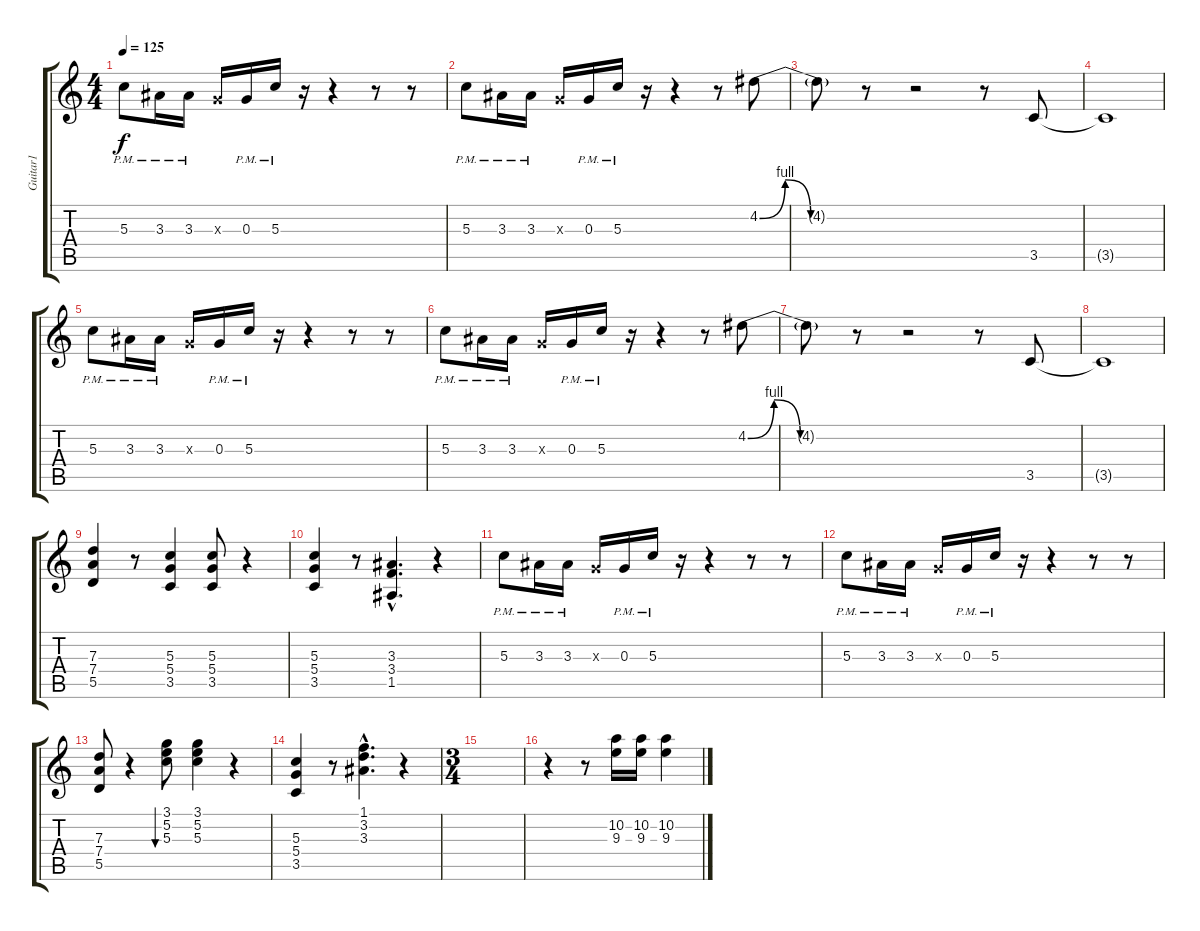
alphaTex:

\track ("Guitar1" "Guitar1") {instrument distortionguitar}
\staff {score tabs}
\tuning (E4 B3 G3 D3 A2 E2) {hide}
\ts (4 4)
\tempo 125
\clef g2
\ks c
5.3{pm}.8{dy f} 3.3{pm}.16 3.3{pm}.16 0.3{x}.16 0.3{pm}.16 5.3{pm}.16 r.16 r.4 r.8 r.8 |
5.3{pm}.8 3.3{pm}.16 3.3{pm}.16 0.3{x}.16 0.3{pm}.16 5.3{pm}.16 r.16 r.4 r.8 4.2{be (custom 0 0 15 4 30 0 60 0)}.8 |
4.2{t}.8 r.8 r.2 r.8 3.5.8 |
3.5{t}.1 |
5.3{pm}.8 3.3{pm}.16 3.3{pm}.16 0.3{x}.16 0.3{pm}.16 5.3{pm}.16 r.16 r.4 r.8 r.8 |
5.3{pm}.8 3.3{pm}.16 3.3{pm}.16 0.3{x}.16 0.3{pm}.16 5.3{pm}.16 r.16 r.4 r.8 4.2{be (custom 0 0 15 4 30 0 60 0)}.8 |
4.2{t}.8 r.8 r.2 r.8 3.5.8 |
3.5{t}.1 |
(7.3 7.4 5.5).4 r.8 (5.3 5.4 3.5).4 (5.3 5.4 3.5).8 r.4 |
(5.3 5.4 3.5).4 r.8 (3.3{hac} 3.4{hac} 1.5{hac}).4{d} r.4 |
5.3{pm}.8 3.3{pm}.16 3.3{pm}.16 0.3{x}.16 0.3{pm}.16 5.3{pm}.16 r.16 r.4 r.8 r.8 |
5.3{pm}.8 3.3{pm}.16 3.3{pm}.16 0.3{x}.16 0.3{pm}.16 5.3{pm}.16 r.16 r.4 r.8 r.8 |
(7.3 7.4 5.5).8 r.4 (3.1 5.2 5.3).8{bu 30} (3.1 5.2 5.3).4 r.4 |
(5.3 5.4 3.5).4 r.8 (1.1{hac} 3.2{hac} 3.3{hac}).4{d} r.4 |
\ts (3 4)
|
r.4 r.8 (10.2 9.3).16 (10.2 9.3).16 (10.2 9.3{ss}).4
